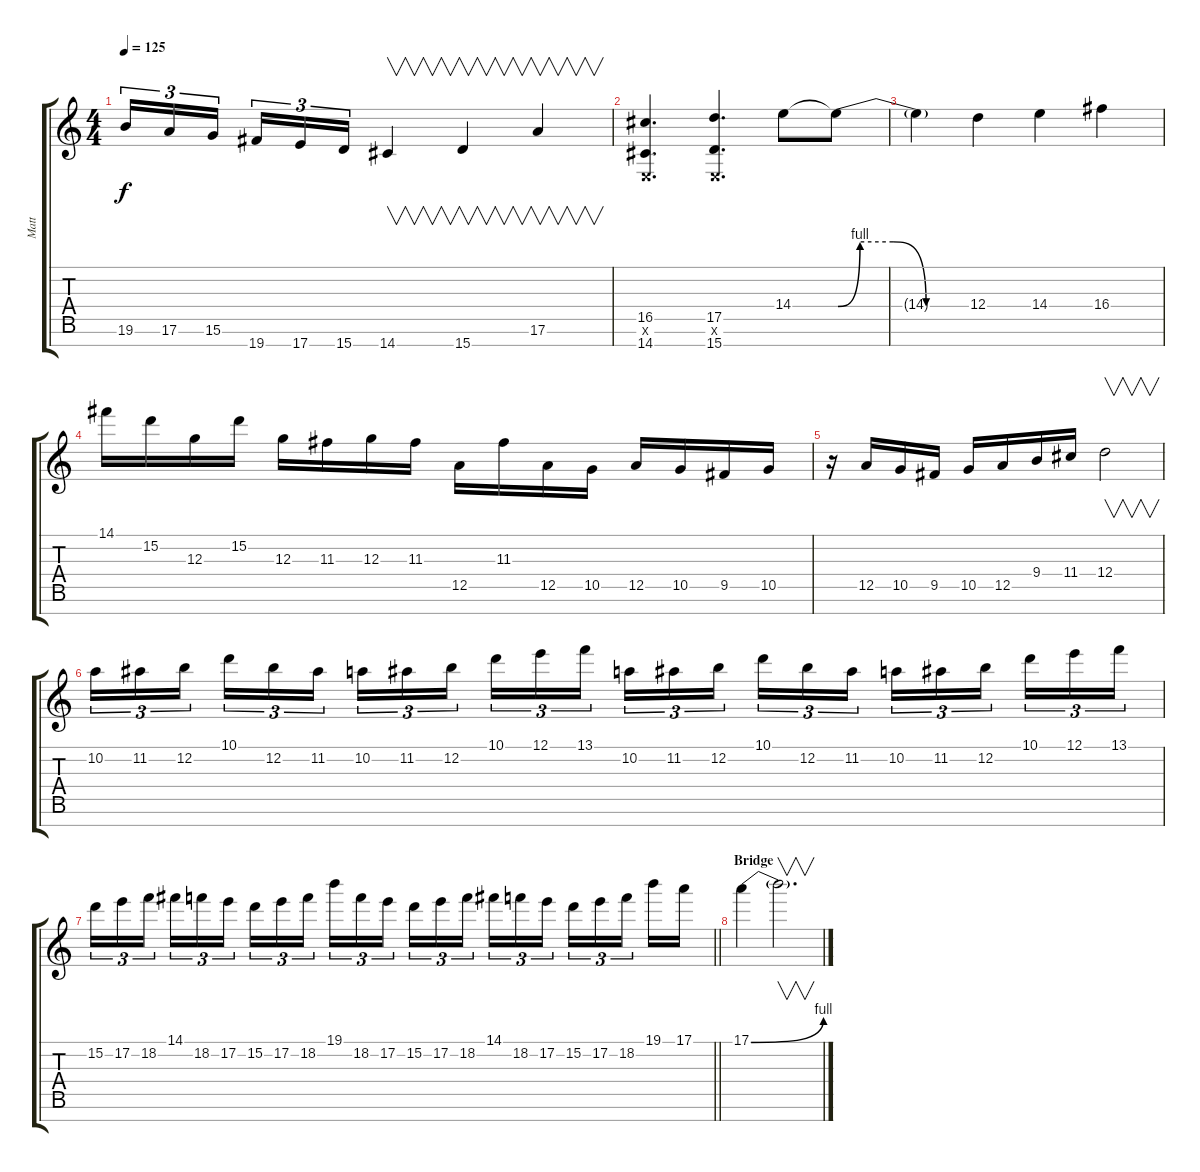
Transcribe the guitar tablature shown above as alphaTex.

\track ("Matt" "Matt") {instrument distortionguitar}
\staff {score tabs}
\tuning (E4 B3 G3 D3 A2 E2 B1) {hide}
\ts (4 4)
\tempo 125
\clef g2
\ks c
19.6.16{tu (3 2) dy f} 17.6.16{tu (3 2)} 15.6.16{tu (3 2) beam splitsecondary} 19.7.16{tu (3 2)} 17.7.16{tu (3 2)} 15.7.16{tu (3 2)} 14.7.4{v} 15.7.4{v} 17.6.4{v} |
(16.5 0.6{x} 14.7).4{d} (17.5 0.6{x} 15.7).4{d} 14.4.8 14.4{be (custom 0 0 10 4 25 4 40 0 60 0) t}.8 |
14.4{t}.4 12.4.4 14.4.4 16.4.4 |
14.1.16 15.2.16 12.3.16 15.2.16 12.3.16 11.3.16 12.3.16 11.3.16 12.5.16 11.3.16 12.5.16 10.5.16 12.5.16 10.5.16 9.5.16 10.5.16 |
r.16 12.5.16 10.5.16 9.5.16 10.5.16 12.5.16 9.4.16 11.4.16 12.4.2{v} |
10.2.16{tu (3 2)} 11.2.16{tu (3 2)} 12.2.16{tu (3 2) beam splitsecondary} 10.1.16{tu (3 2)} 12.2.16{tu (3 2)} 11.2.16{tu (3 2)} 10.2.16{tu (3 2)} 11.2.16{tu (3 2)} 12.2.16{tu (3 2) beam splitsecondary} 10.1.16{tu (3 2)} 12.1.16{tu (3 2)} 13.1.16{tu (3 2)} 10.2.16{tu (3 2)} 11.2.16{tu (3 2)} 12.2.16{tu (3 2) beam splitsecondary} 10.1.16{tu (3 2)} 12.2.16{tu (3 2)} 11.2.16{tu (3 2)} 10.2.16{tu (3 2)} 11.2.16{tu (3 2)} 12.2.16{tu (3 2) beam splitsecondary} 10.1.16{tu (3 2)} 12.1.16{tu (3 2)} 13.1.16{tu (3 2)} |
\barLineRight lightlight
15.2.16{tu (3 2)} 17.2.16{tu (3 2)} 18.2.16{tu (3 2) beam splitsecondary} 14.1.16{tu (3 2)} 18.2.16{tu (3 2)} 17.2.16{tu (3 2)} 15.2.16{tu (3 2)} 17.2.16{tu (3 2)} 18.2.16{tu (3 2) beam splitsecondary} 19.1.16{tu (3 2)} 18.2.16{tu (3 2)} 17.2.16{tu (3 2)} 15.2.16{tu (3 2)} 17.2.16{tu (3 2)} 18.2.16{tu (3 2) beam splitsecondary} 14.1.16{tu (3 2)} 18.2.16{tu (3 2)} 17.2.16{tu (3 2)} 15.2.16{tu (3 2)} 17.2.16{tu (3 2)} 18.2.16{tu (3 2) beam splitsecondary} 19.1.16 17.1.16 |
\section ("" "Bridge")
17.1{be (bend 0 0 60 4)}.4 17.1{t}.2{v d}
